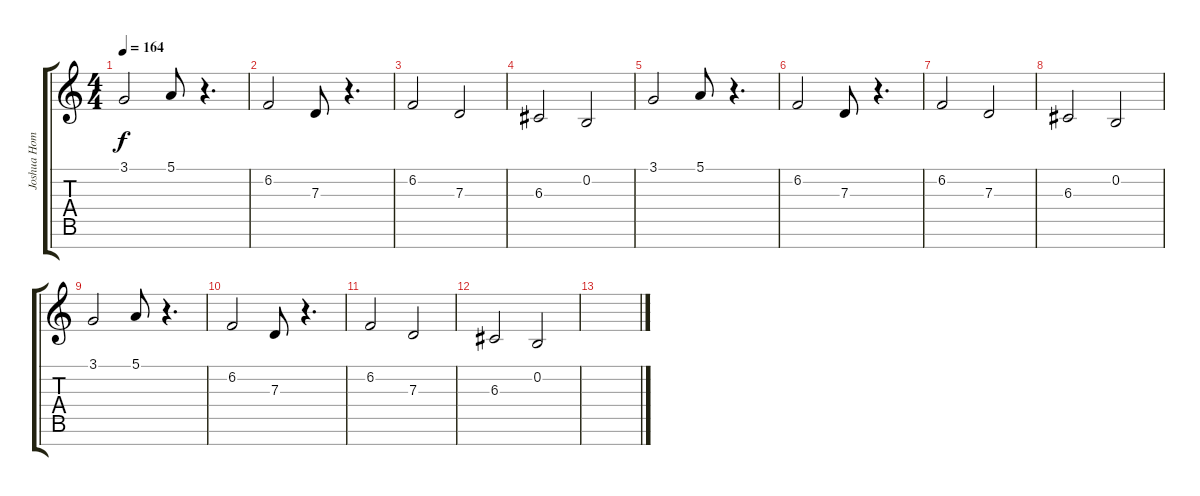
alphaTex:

\track ("Joshua Homme - singing" "Joshua Hom") {instrument piccolo}
\staff {score tabs}
\tuning (E4 B3 G3 D3 A2 E2 B1) {hide}
\ts (4 4)
\section ("" "")
\tempo 164
\clef g2
\ks c
3.1.2{dy f} 5.1.8 r.4{d} |
6.2.2 7.3.8 r.4{d} |
6.2.2 7.3.2 |
6.3.2 0.2.2 |
3.1.2 5.1.8 r.4{d} |
6.2.2 7.3.8 r.4{d} |
6.2.2 7.3.2 |
6.3.2 0.2.2 |
3.1.2 5.1.8 r.4{d} |
6.2.2 7.3.8 r.4{d} |
6.2.2 7.3.2 |
6.3.2 0.2.2 |
\section ("" "")
